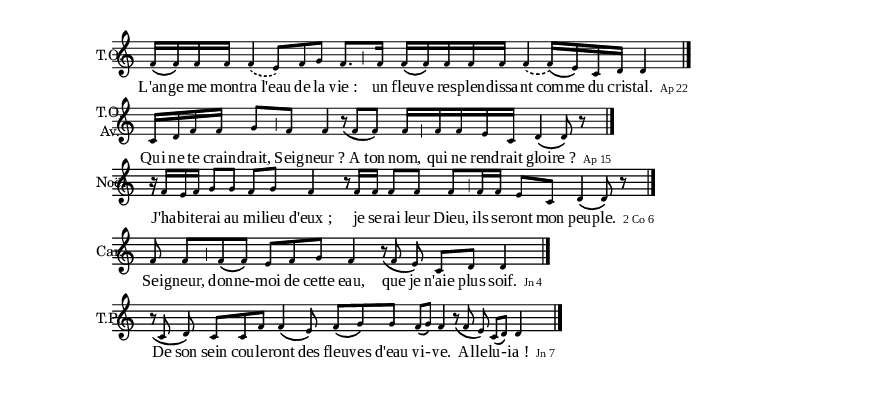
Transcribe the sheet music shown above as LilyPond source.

\version "2.10.0"
 \include "definitions.ly"
%\markup {AT 19 }
\relative d' { 
	\new Staff {
		\cadenzaOn
		\set Staff.instrumentName = \markup{ \center-align { T.O. } }
		f16[\( f\) f f]
		\slurDashed f4( \times 2/3 { e8[) f g] }
		f8.[ \pespace \cesurebasse \pespace f16]
		\times 2/5 {f16[\( f\) f f f]}
		\slurDashed f4( f16[)\( e\) c d]
		d4				
		\endBar
	}
	\addlyrics {
		L'an -- ge me mont -- ra l'eau de la "vie :" un fleu -- ve res -- plen -- dissa -- nt com -- me du cris -- tal.
		\markup { \citation #"Ap 22" } 
	}
}

\relative d' { 
	\new Staff {
		\cadenzaOn
		\set Staff.instrumentName = \markup{ \center-align { T.O. Av. } }
		c16[ d f f]
		g8[\cesurebasse f] f4 \pespace 
		\times 2/3 { r8_\( f[ f]\) }
		\times 2/5 { f16[\cesuretresbasse \pespace f f e c]}
		d4\( d8\) r8
		\endBar
	}
	\addlyrics {
		Qui ne te crain -- drait, Seig -- "neur ?" A ton nom, qui ne rend -- rait gloi -- "re ?"
		\markup { \citation #"Ap 15" } 
	}
}

\relative d' { 
	\new Staff {
		\cadenzaOn
		\set Staff.instrumentName = \markup{ \center-align { Noël } }
		r16 f[ e f]
		g8[ g]
		f[ g]
		f4
		\espace\pespace 
		r8 f16[ f]
		f8[ f] 
		f[ \cesurebasse f16 f]
		e8[ c]
		d4\( d8\) r
		\endBar
	}
	\addlyrics {
		J'ha -- bi -- te -- rai au mi -- lieu "d'eux ;" " je" se -- rai leur Dieu, ils se -- ront mon peu -- ple.
		\markup { \citation #"2 Co 6" } 
	}
}
\relative d' { 
	\new Staff {
		\cadenzaOn
		\set Staff.instrumentName = \markup{ \center-align { Car. } }
		f8
		\times 2/3 { f[ \cesurebasse f\( f\)] }
		\times 2/3 { e[ f g] }
		f4 \pespace  \pespace 
		\times 2/3 { r8_\( f e\) }
		c[ d]
		d4
		\endBar
	}
	\addlyrics {
		Sei -- gneur, don -- ne- -- moi de cette eau, que je n'aie plus soif.
		\markup { \citation #"Jn 4" } 
	}
}

\relative d' { 
	\new Staff {
		\cadenzaOn
		\set Staff.instrumentName = \markup{ \center-align { T.P. } }
		\times 2/3 { r8_\( c d\) }
		\times 2/3 { c[ c f] }
		\times 2/3 { f4\( e8\) }
		\times 2/3 { f[\( g\) g] }
		f[\( g\)]
		f4 \pespace 
		\times 2/3 { r8_\( f e\) }
		c[\( d\)]
		d4
		\endBar
	}
	\addlyrics {
		De son sein cou -- le -- ront des fleu -- ves d'eau vi -- - -- ve. "Al" -- le -- lu -- - -- "ia !"
		\markup { \citation #"Jn 7" } 
	}
}
